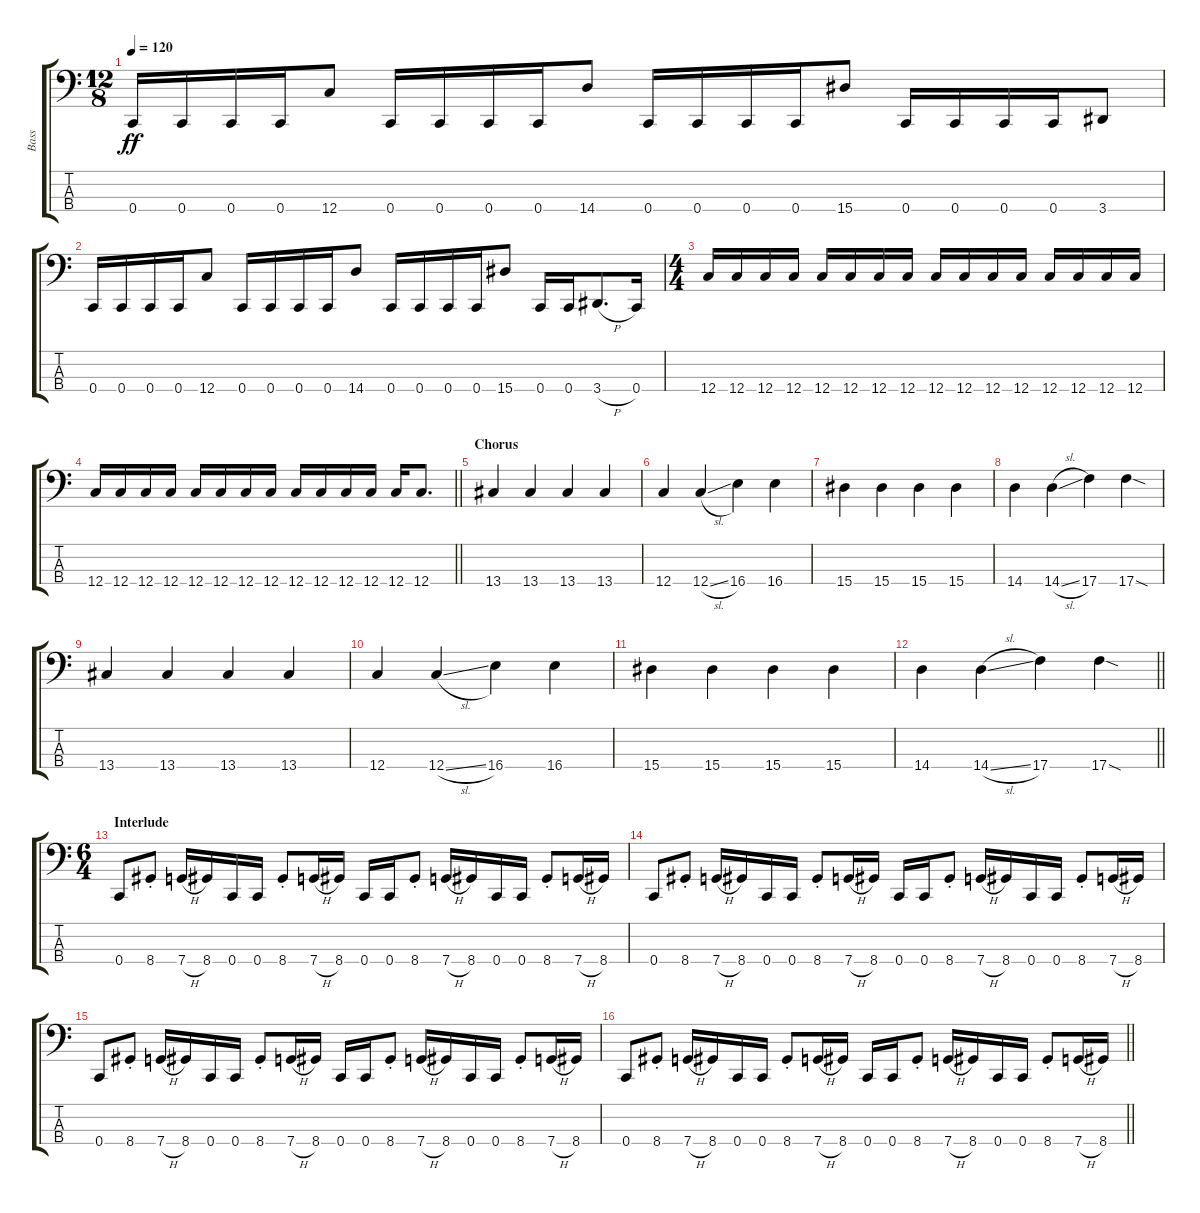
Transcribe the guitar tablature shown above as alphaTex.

\track ("Bass" "Bass") {instrument electricbasspick}
\staff {score tabs}
\tuning (Eb2 Bb1 F1 C1) {hide}
\ts (12 8)
\tempo 120
\clef f4
\ks c
0.4.16{dy ff} 0.4.16 0.4.16 0.4.16 12.4.8 0.4.16 0.4.16 0.4.16 0.4.16 14.4.8 0.4.16 0.4.16 0.4.16 0.4.16 15.4.8 0.4.16 0.4.16 0.4.16 0.4.16 3.4.8 |
0.4.16 0.4.16 0.4.16 0.4.16 12.4.8 0.4.16 0.4.16 0.4.16 0.4.16 14.4.8 0.4.16 0.4.16 0.4.16 0.4.16 15.4.8 0.4.16 0.4.16 3.4{h}.8{d} 0.4.16 |
\ts (4 4)
12.4.16 12.4.16 12.4.16 12.4.16 12.4.16 12.4.16 12.4.16 12.4.16 12.4.16 12.4.16 12.4.16 12.4.16 12.4.16 12.4.16 12.4.16 12.4.16 |
\barLineRight lightlight
12.4.16 12.4.16 12.4.16 12.4.16 12.4.16 12.4.16 12.4.16 12.4.16 12.4.16 12.4.16 12.4.16 12.4.16 12.4.16 12.4.8{d} |
\section ("" "Chorus")
13.4.4 13.4.4 13.4.4 13.4.4 |
12.4.4 12.4{sl}.4 16.4.4 16.4.4 |
15.4.4 15.4.4 15.4.4 15.4.4 |
14.4.4 14.4{sl}.4 17.4.4 17.4{sod}.4 |
13.4.4 13.4.4 13.4.4 13.4.4 |
12.4.4 12.4{sl}.4 16.4.4 16.4.4 |
15.4.4 15.4.4 15.4.4 15.4.4 |
\barLineRight lightlight
14.4.4 14.4{sl}.4 17.4.4 17.4{sod}.4 |
\ts (6 4)
\section ("" "Interlude")
0.4.8 8.4{st}.8 7.4{h}.16 8.4.16 0.4.16 0.4.16 8.4{st}.8 7.4{h}.16 8.4.16 0.4.16 0.4.16 8.4{st}.8 7.4{h}.16 8.4.16 0.4.16 0.4.16 8.4{st}.8 7.4{h}.16 8.4.16 |
0.4.8 8.4{st}.8 7.4{h}.16 8.4.16 0.4.16 0.4.16 8.4{st}.8 7.4{h}.16 8.4.16 0.4.16 0.4.16 8.4{st}.8 7.4{h}.16 8.4.16 0.4.16 0.4.16 8.4{st}.8 7.4{h}.16 8.4.16 |
0.4.8 8.4{st}.8 7.4{h}.16 8.4.16 0.4.16 0.4.16 8.4{st}.8 7.4{h}.16 8.4.16 0.4.16 0.4.16 8.4{st}.8 7.4{h}.16 8.4.16 0.4.16 0.4.16 8.4{st}.8 7.4{h}.16 8.4.16 |
\barLineRight lightlight
0.4.8 8.4{st}.8 7.4{h}.16 8.4.16 0.4.16 0.4.16 8.4{st}.8 7.4{h}.16 8.4.16 0.4.16 0.4.16 8.4{st}.8 7.4{h}.16 8.4.16 0.4.16 0.4.16 8.4{st}.8 7.4{h}.16 8.4.16
